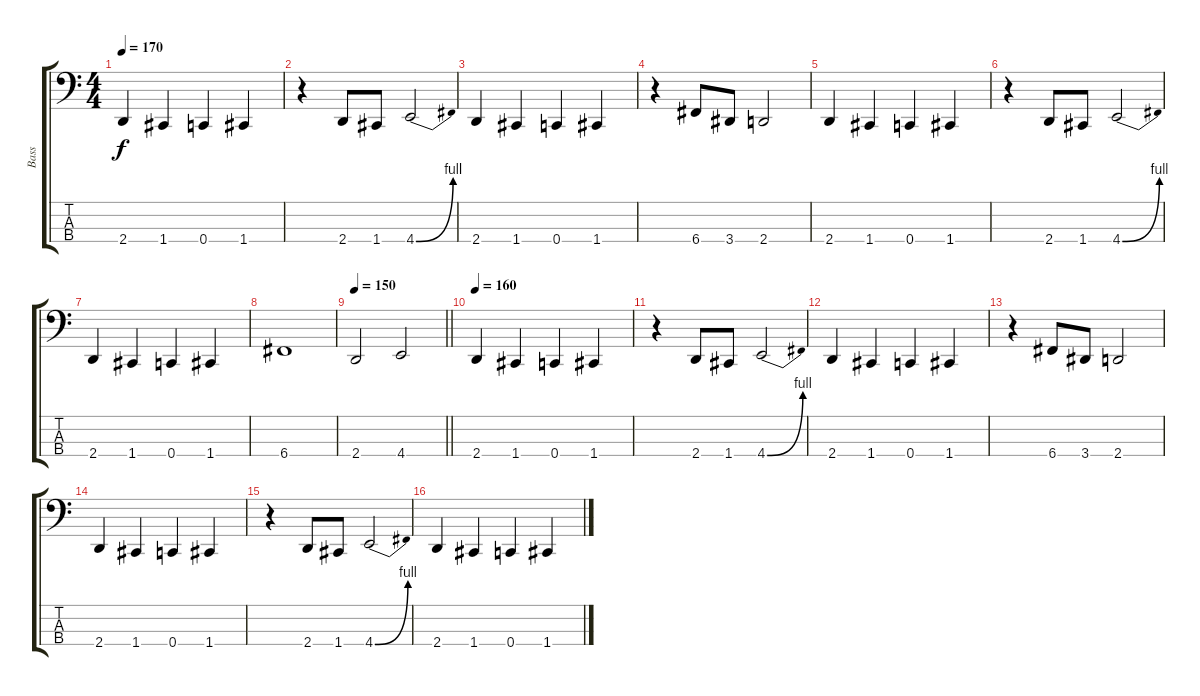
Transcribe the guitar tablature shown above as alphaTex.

\track ("Bass" "Bass") {instrument electricbassfinger}
\staff {score tabs}
\tuning (F2 C2 G1 C1) {hide}
\ts (4 4)
\section ("" "")
\tempo 170
\clef f4
\ks c
2.4.4{dy f} 1.4.4 0.4.4 1.4.4 |
r.4 2.4.8 1.4.8 4.4{be (bend 0 0 60 4)}.2 |
2.4.4 1.4.4 0.4.4 1.4.4 |
r.4 6.4.8 3.4.8 2.4.2 |
2.4.4 1.4.4 0.4.4 1.4.4 |
r.4 2.4.8 1.4.8 4.4{be (bend 0 0 60 4)}.2 |
2.4.4 1.4.4 0.4.4 1.4.4 |
6.4.1 |
\tempo 150
\barLineRight lightlight
2.4.2 4.4.2 |
\section ("" "")
\tempo 160
2.4.4 1.4.4 0.4.4 1.4.4 |
r.4 2.4.8 1.4.8 4.4{be (bend 0 0 60 4)}.2 |
2.4.4 1.4.4 0.4.4 1.4.4 |
r.4 6.4.8 3.4.8 2.4.2 |
2.4.4 1.4.4 0.4.4 1.4.4 |
r.4 2.4.8 1.4.8 4.4{be (bend 0 0 60 4)}.2 |
2.4.4 1.4.4 0.4.4 1.4.4
